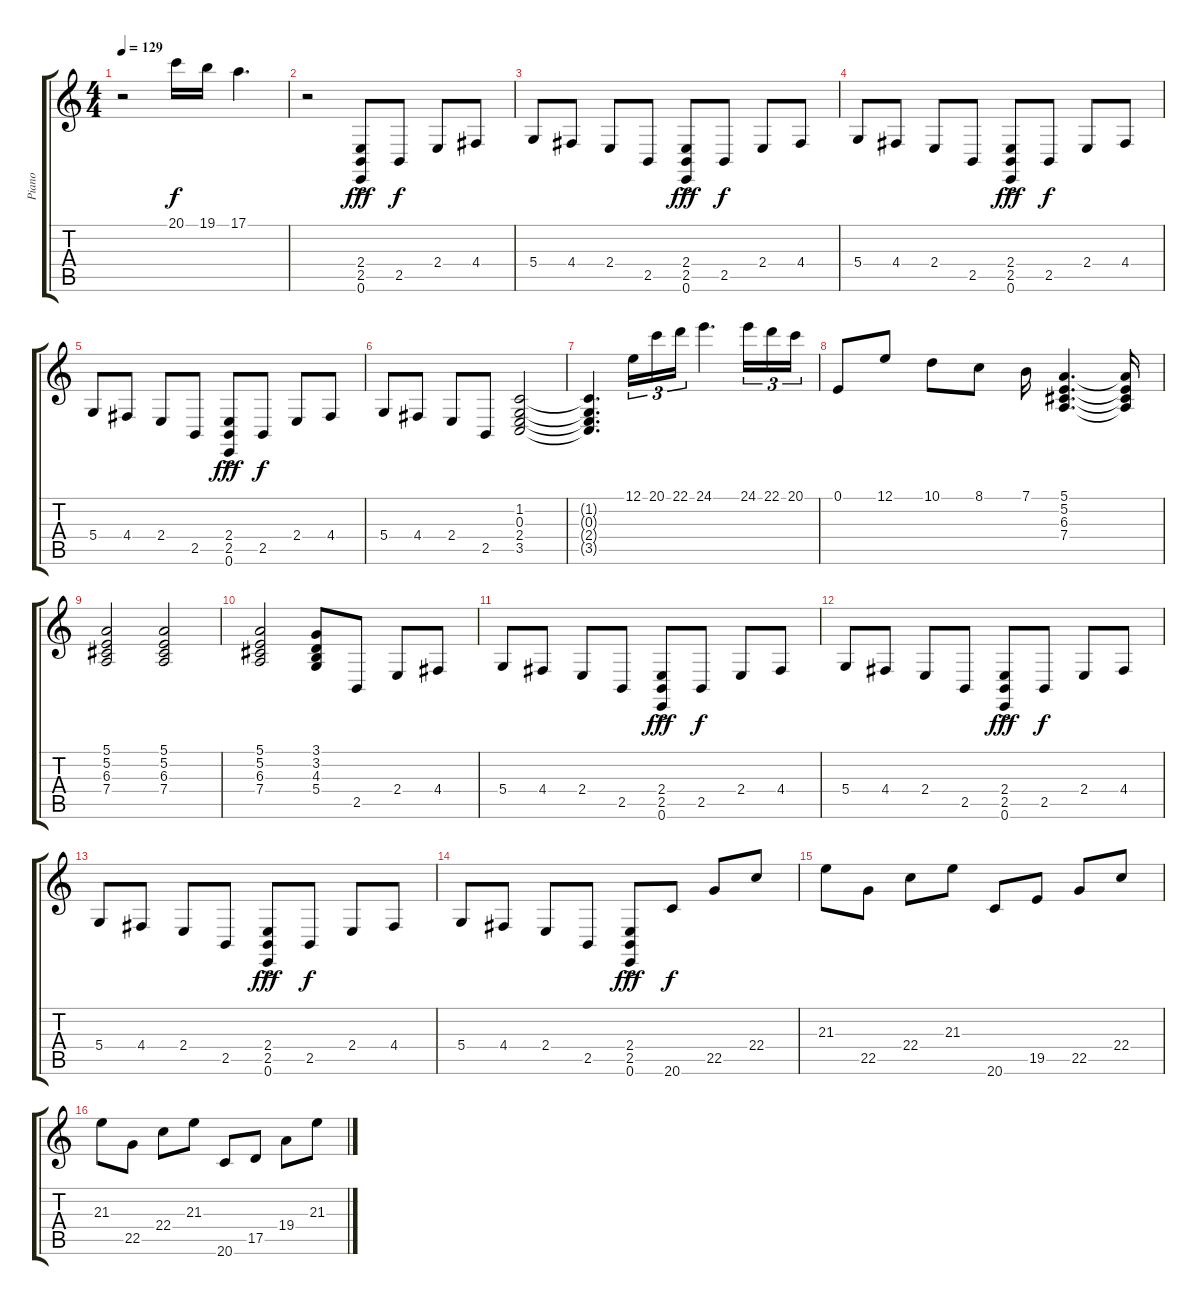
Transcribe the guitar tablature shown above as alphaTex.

\track ("Piano" "Piano") {instrument acousticgrandpiano}
\staff {score tabs}
\tuning (E4 B3 G3 D3 A2 E2) {hide}
\ts (4 4)
\tempo 129
\clef g2
\ks c
r.2{dy f} 20.1.16 19.1.16 17.1.4{d} |
r.2 (2.4 2.5 0.6{ac}).8{dy fff} 2.5.8{dy f} 2.4.8 4.4.8 |
5.4.8 4.4.8 2.4.8 2.5.8 (2.4 2.5 0.6{ac}).8{dy fff} 2.5.8{dy f} 2.4.8 4.4.8 |
5.4.8 4.4.8 2.4.8 2.5.8 (2.4 2.5 0.6{ac}).8{dy fff} 2.5.8{dy f} 2.4.8 4.4.8 |
5.4.8 4.4.8 2.4.8 2.5.8 (2.4 2.5 0.6{ac}).8{dy fff} 2.5.8{dy f} 2.4.8 4.4.8 |
5.4.8 4.4.8 2.4.8 2.5.8 (1.2 0.3 2.4 3.5).2 |
(1.2{t} 0.3{t} 2.4{t} 3.5{t}).4{d} 12.1.16{tu (3 2)} 20.1.16{tu (3 2)} 22.1.16{tu (3 2)} 24.1.4{d} 24.1.16{tu (3 2)} 22.1.16{tu (3 2)} 20.1.16{tu (3 2)} |
0.1.8 12.1.8 10.1.8 8.1.8 7.1.16 (5.1 5.2 6.3 7.4).4{d} (5.1{t} 5.2{t} 6.3{t} 7.4{t}).16 |
(5.1 5.2 6.3 7.4).2 (5.1 5.2 6.3 7.4).2 |
(5.1 5.2 6.3 7.4).2 (3.1 3.2 4.3 5.4).8 2.5.8 2.4.8 4.4.8 |
5.4.8 4.4.8 2.4.8 2.5.8 (2.4 2.5 0.6{ac}).8{dy fff} 2.5.8{dy f} 2.4.8 4.4.8 |
5.4.8 4.4.8 2.4.8 2.5.8 (2.4 2.5 0.6{ac}).8{dy fff} 2.5.8{dy f} 2.4.8 4.4.8 |
5.4.8 4.4.8 2.4.8 2.5.8 (2.4 2.5 0.6{ac}).8{dy fff} 2.5.8{dy f} 2.4.8 4.4.8 |
5.4.8 4.4.8 2.4.8 2.5.8 (2.4 2.5 0.6{ac}).8{dy fff} 20.6.8{dy f} 22.5.8 22.4.8 |
21.3.8 22.5.8 22.4.8 21.3.8 20.6.8 19.5.8 22.5.8 22.4.8 |
21.3.8 22.5.8 22.4.8 21.3.8 20.6.8 17.5.8 19.4.8 21.3.8
